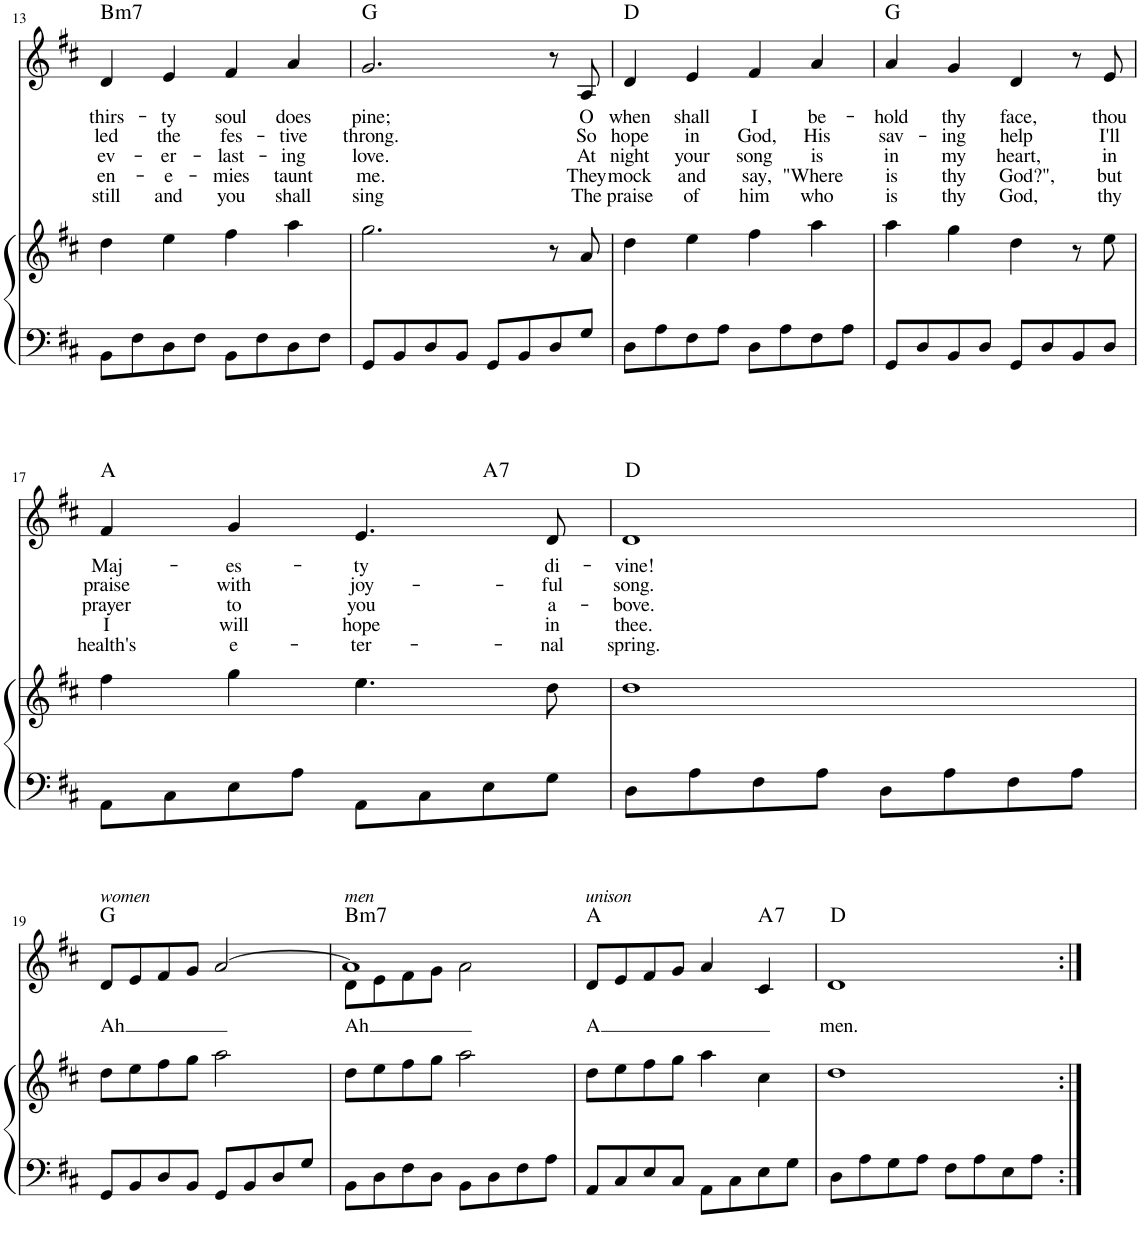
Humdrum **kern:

**kern	**kern	**kern	**text	**text	**text	**text	**text	**harte
*part2	*part2	*part1	*part1	*part1	*part1	*part1	*part1	*part1
*staff3	*staff2	*staff1	*staff1	*staff1	*staff1	*staff1	*staff1	*
*I"Keyboard	*	*I"Voice	*	*	*	*	*	*
*	*	*I'V	*	*	*	*	*	*
!!LO:PB:g=z
*clefF4	*clefG2	*clefG2	*	*	*	*	*	*
*k[f#c#]	*k[f#c#]	*k[f#c#]	*	*	*	*	*	*
*D:	*D:	*D:	*	*	*	*	*	*
*M4/4	*M4/4	*M4/4	*	*	*	*	*	*
=13	=13	=13	=13	=13	=13	=13	=13	=13
!	!	!	!LO:LY:b	!LO:LY:b	!LO:LY:b	!LO:LY:b	!LO:LY:b	!LO:H:kt=m7
8BB\L	4dd\	4d/	-thirs-	-led	-ev-	-en-	-still	B:min7
8F#\	.	.	.	.	.	.	.	.
!	!	!	!LO:LY:b	!LO:LY:b	!LO:LY:b	!LO:LY:b	!LO:LY:b	!
8D\	4ee\	4e/	-ty	-the	-er-	-e-	-and	.
8F#\J	.	.	.	.	.	.	.	.
!	!	!	!LO:LY:b	!LO:LY:b	!LO:LY:b	!LO:LY:b	!LO:LY:b	!
8BB\L	4ff#\	4f#/	-soul	-fes-	-last-	-mies	-you	.
8F#\	.	.	.	.	.	.	.	.
!	!	!	!LO:LY:b	!LO:LY:b	!LO:LY:b	!LO:LY:b	!LO:LY:b	!
8D\	4aa\	4a/	-does	-tive	-ing	-taunt	-shall	.
8F#\J	.	.	.	.	.	.	.	.
=14	=14	=14	=14	=14	=14	=14	=14	=14
!	!	!	!LO:LY:b	!LO:LY:b	!LO:LY:b	!LO:LY:b	!LO:LY:b	!
8GG/L	2.gg\	2.g/	-pine;	-throng.	-love.	-me.	-sing	G:maj
8BB/	.	.	.	.	.	.	.	.
8D/	.	.	.	.	.	.	.	.
8BB/J	.	.	.	.	.	.	.	.
8GG/L	.	.	.	.	.	.	.	.
8BB/	.	.	.	.	.	.	.	.
8D/	8r	8r	.	.	.	.	.	.
!	!	!	!LO:LY:b	!LO:LY:b	!LO:LY:b	!LO:LY:b	!LO:LY:b	!
8G/J	8a/	8A/	-O	-So	-At	-They	-The	.
=15	=15	=15	=15	=15	=15	=15	=15	=15
!	!	!	!LO:LY:b	!LO:LY:b	!LO:LY:b	!LO:LY:b	!LO:LY:b	!
8D\L	4dd\	4d/	-when	-hope	-night	-mock	-praise	D:maj
8A\	.	.	.	.	.	.	.	.
!	!	!	!LO:LY:b	!LO:LY:b	!LO:LY:b	!LO:LY:b	!LO:LY:b	!
8F#\	4ee\	4e/	-shall	-in	-your	-and	-of	.
8A\J	.	.	.	.	.	.	.	.
!	!	!	!LO:LY:b	!LO:LY:b	!LO:LY:b	!LO:LY:b	!LO:LY:b	!
8D\L	4ff#\	4f#/	-I	-God,	-song	-say,	-him	.
8A\	.	.	.	.	.	.	.	.
!	!	!	!LO:LY:b	!LO:LY:b	!LO:LY:b	!LO:LY:b	!LO:LY:b	!
8F#\	4aa\	4a/	-be-	-His	-is	-"Where	-who	.
8A\J	.	.	.	.	.	.	.	.
=16	=16	=16	=16	=16	=16	=16	=16	=16
!	!	!	!LO:LY:b	!LO:LY:b	!LO:LY:b	!LO:LY:b	!LO:LY:b	!
8GG/L	4aa\	4a/	-hold	-sav-	-in	-is	-is	G:maj
8D/	.	.	.	.	.	.	.	.
!	!	!	!LO:LY:b	!LO:LY:b	!LO:LY:b	!LO:LY:b	!LO:LY:b	!
8BB/	4gg\	4g/	-thy	-ing	-my	-thy	-thy	.
8D/J	.	.	.	.	.	.	.	.
!	!	!	!LO:LY:b	!LO:LY:b	!LO:LY:b	!LO:LY:b	!LO:LY:b	!
8GG/L	4dd\	4d/	-face,	-help	-heart,	-God?",	-God,	.
8D/	.	.	.	.	.	.	.	.
8BB/	8r	8r	.	.	.	.	.	.
!	!	!	!LO:LY:b	!LO:LY:b	!LO:LY:b	!LO:LY:b	!LO:LY:b	!
8D/J	8ee\	8e/	-thou	-I'll	-in	-but	-thy	.
!!LO:LB:g=z
=17	=17	=17	=17	=17	=17	=17	=17	=17
!	!	!	!LO:LY:b	!LO:LY:b	!LO:LY:b	!LO:LY:b	!LO:LY:b	!
*	*	*^	*	*	*	*	*	*
8AA\L	4ff#\	4f#/	2.ryy	-Maj-	-praise	-prayer	-I	-health's	A:maj
8C#\	.	.	.	.	.	.	.	.	.
!	!	!	!	!LO:LY:b	!LO:LY:b	!LO:LY:b	!LO:LY:b	!LO:LY:b	!
8E\	4gg\	4g/	.	-es-	-with	-to	-will	-e-	.
8A\J	.	.	.	.	.	.	.	.	.
!	!	!	!	!LO:LY:b	!LO:LY:b	!LO:LY:b	!LO:LY:b	!LO:LY:b	!
8AA\L	4.ee\	4.e/	.	-ty	-joy-	-you	-hope	-ter-	.
8C#\	.	.	.	.	.	.	.	.	.
!	!	!	!	!	!	!	!	!	!LO:H:kt=7
8E\	.	.	4ryy	.	.	.	.	.	A:7
!	!	!	!	!LO:LY:b	!LO:LY:b	!LO:LY:b	!LO:LY:b	!LO:LY:b	!
8G\J	8dd\	8d/	.	-di-	-ful	-a-	-in	-nal	.
=18	=18	=18	=18	=18	=18	=18	=18	=18	=18
!	!	!	!	!LO:LY:b	!LO:LY:b	!LO:LY:b	!LO:LY:b	!LO:LY:b	!
*	*	*v	*v	*	*	*	*	*	*
8D\L	1dd	1d	-vine!	-song.	-bove.	-thee.	-spring.	D:maj
8A\	.	.	.	.	.	.	.	.
8F#\	.	.	.	.	.	.	.	.
8A\J	.	.	.	.	.	.	.	.
8D\L	.	.	.	.	.	.	.	.
8A\	.	.	.	.	.	.	.	.
8F#\	.	.	.	.	.	.	.	.
8A\J	.	.	.	.	.	.	.	.
!!LO:LB:g=z
=19	=19	=19	=19	=19	=19	=19	=19	=19
!	!	!LO:TX:a:i:t=women	!	!	!	!	!	!
!	!	!	!LO:LY:b	!	!	!	!	!
8GG/L	8dd\L	8d/L	Ah	.	.	.	.	G:maj
8BB/	8ee\	8e/	.	.	.	.	.	.
8D/	8ff#\	8f#/	.	.	.	.	.	.
8BB/J	8gg\J	8g/J	.	.	.	.	.	.
8GG/L	2aa\	[2a/	.	.	.	.	.	.
8BB/	.	.	.	.	.	.	.	.
8D/	.	.	.	.	.	.	.	.
8G/J	.	.	.	.	.	.	.	.
=20	=20	=20	=20	=20	=20	=20	=20	=20
*	*	*^	*	*	*	*	*	*
!	!	!LO:TX:a:i:t=men	!	!	!	!	!	!	!
!	!	!	!	!LO:LY:b	!	!	!	!	!LO:H:kt=m7
8BB\L	8dd\L	1a]	8d\L	Ah	.	.	.	.	B:min7
8D\	8ee\	.	8e\	.	.	.	.	.	.
8F#\	8ff#\	.	8f#\	.	.	.	.	.	.
8D\J	8gg\J	.	8g\J	.	.	.	.	.	.
8BB\L	2aa\	.	2a\	.	.	.	.	.	.
8D\	.	.	.	.	.	.	.	.	.
8F#\	.	.	.	.	.	.	.	.	.
8A\J	.	.	.	.	.	.	.	.	.
*	*	*v	*v	*	*	*	*	*	*
=21	=21	=21	=21	=21	=21	=21	=21	=21
!	!	!LO:TX:a:i:t=unison	!	!	!	!	!	!
!	!	!	!LO:LY:b	!	!	!	!	!
8AA/L	8dd\L	8d/L	A-	.	.	.	.	A:maj
8C#/	8ee\	8e/	.	.	.	.	.	.
8E/	8ff#\	8f#/	.	.	.	.	.	.
8C#/J	8gg\J	8g/J	.	.	.	.	.	.
8AA\L	4aa\	4a/	.	.	.	.	.	.
8C#\	.	.	.	.	.	.	.	.
!	!	!	!	!	!	!	!	!LO:H:kt=7
8E\	4cc#\	4c#/	.	.	.	.	.	A:7
8G\J	.	.	.	.	.	.	.	.
=22	=22	=22	=22	=22	=22	=22	=22	=22
!	!	!	!LO:LY:b	!	!	!	!	!
8D\L	1dd	1d	-men.	.	.	.	.	D:maj
8A\	.	.	.	.	.	.	.	.
8G\	.	.	.	.	.	.	.	.
8A\J	.	.	.	.	.	.	.	.
8F#\L	.	.	.	.	.	.	.	.
8A\	.	.	.	.	.	.	.	.
8E\	.	.	.	.	.	.	.	.
8A\J	.	.	.	.	.	.	.	.
=:|!	=:|!	=:|!	=:|!	=:|!	=:|!	=:|!	=:|!	=:|!
*-	*-	*-	*-	*-	*-	*-	*-	*-
